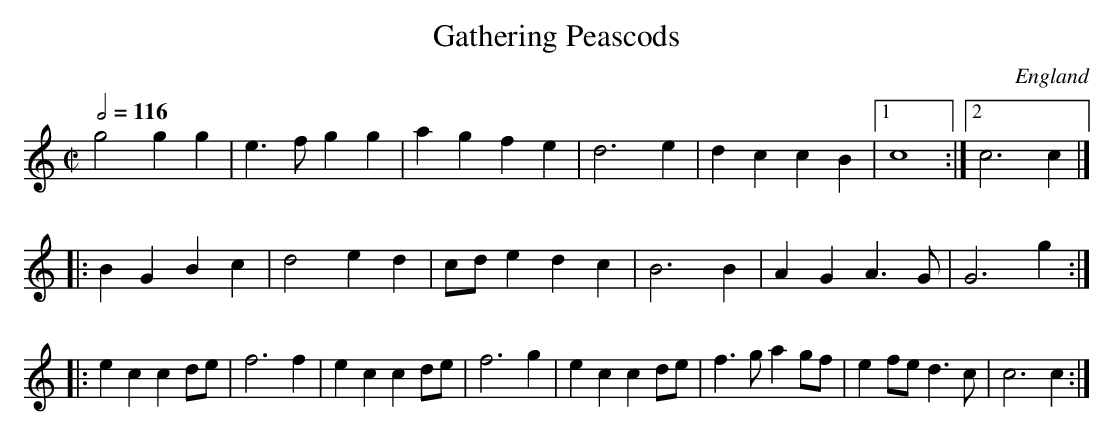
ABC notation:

X:1
T:Gathering Peascods
M:C|
O:England
K:Cmaj clef=treble
Q:1/2=116
g4 g2 g2 | e3 f g2 g2 | a2 g2 f2 e2 |\
d6 e2 | d2 c2 c2 B2 |  [1 c8 :|  [2 c6 c2 |]
|: B2 G2 B2 c2 | d4 e2 d2 | cd e2 d2 c2 |\
B6 B2 | A2 G2 A3 G | G6 g2 :|
|: e2 c2 c2 de | f6 f2 | e2 c2 c2 de | f6 g2 |\
e2 c2 c2 de | f3 g a2 gf | e2 fe d3 c | c6 c2 :|
